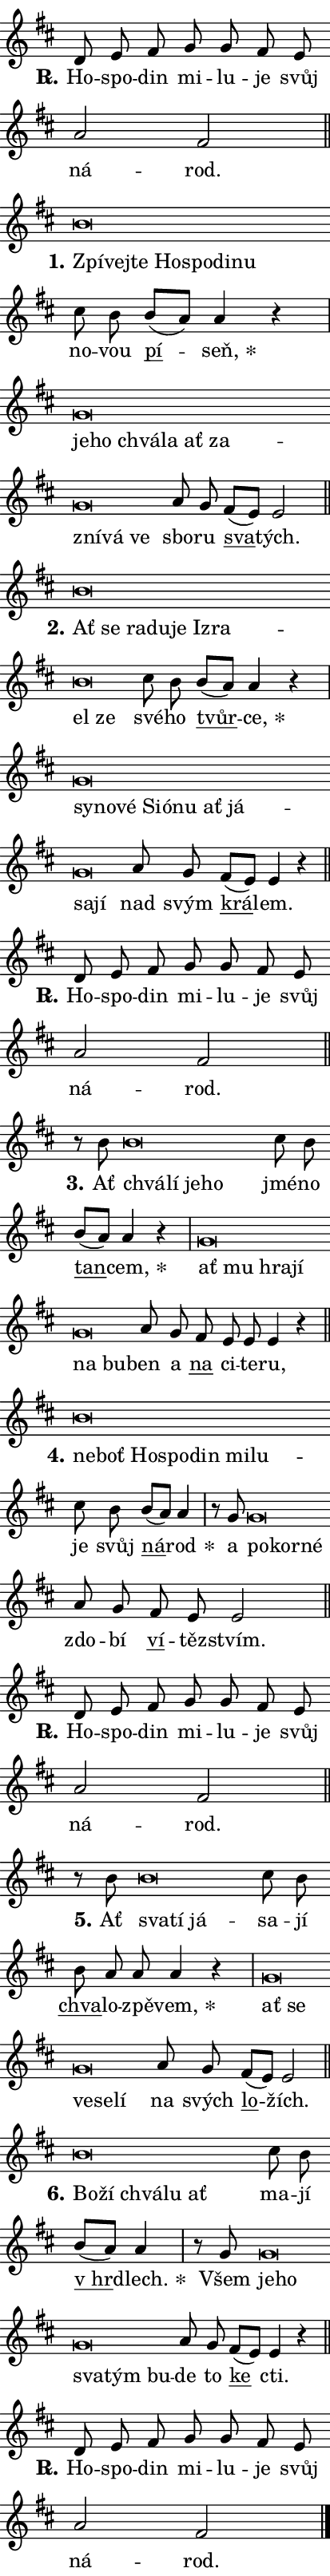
\version "2.22.1"
\header { tagline = "" }
\paper {
  indent = 0\cm
  top-margin = 0\cm
  right-margin = 0\cm
  bottom-margin = 0\cm
  left-margin = 0\cm
  paper-width = 7\cm
  page-breaking = #ly:one-page-breaking
  system-system-spacing.basic-distance = #11
  score-system-spacing.basic-distance = #11.3
  ragged-last = ##f
}


%% Author: Thomas Morley
%% https://lists.gnu.org/archive/html/lilypond-user/2020-05/msg00002.html
#(define (line-position grob)
"Returns position of @var[grob} in current system:
   @code{'start}, if at first time-step
   @code{'end}, if at last time-step
   @code{'middle} otherwise
"
  (let* ((col (ly:item-get-column grob))
         (ln (ly:grob-object col 'left-neighbor))
         (rn (ly:grob-object col 'right-neighbor))
         (col-to-check-left (if (ly:grob? ln) ln col))
         (col-to-check-right (if (ly:grob? rn) rn col))
         (break-dir-left
           (and
             (ly:grob-property col-to-check-left 'non-musical #f)
             (ly:item-break-dir col-to-check-left)))
         (break-dir-right
           (and
             (ly:grob-property col-to-check-right 'non-musical #f)
             (ly:item-break-dir col-to-check-right))))
        (cond ((eqv? 1 break-dir-left) 'start)
              ((eqv? -1 break-dir-right) 'end)
              (else 'middle))))

#(define (tranparent-at-line-position vctor)
  (lambda (grob)
  "Relying on @code{line-position} select the relevant enry from @var{vctor}.
Used to determine transparency,"
    (case (line-position grob)
      ((end) (not (vector-ref vctor 0)))
      ((middle) (not (vector-ref vctor 1)))
      ((start) (not (vector-ref vctor 2))))))

noteHeadBreakVisibility =
#(define-music-function (break-visibility)(vector?)
"Makes @code{NoteHead}s transparent relying on @var{break-visibility}"
#{
  \override NoteHead.transparent =
    #(tranparent-at-line-position break-visibility)
#})

#(define delete-ledgers-for-transparent-note-heads
  (lambda (grob)
    "Reads whether a @code{NoteHead} is transparent.
If so this @code{NoteHead} is removed from @code{'note-heads} from
@var{grob}, which is supposed to be @code{LedgerLineSpanner}.
As a result ledgers are not printed for this @code{NoteHead}"
    (let* ((nhds-array (ly:grob-object grob 'note-heads))
           (nhds-list
             (if (ly:grob-array? nhds-array)
                 (ly:grob-array->list nhds-array)
                 '()))
           ;; Relies on the transparent-property being done before
           ;; Staff.LedgerLineSpanner.after-line-breaking is executed.
           ;; This is fragile ...
           (to-keep
             (remove
               (lambda (nhd)
                 (ly:grob-property nhd 'transparent #f))
               nhds-list)))
      ;; TODO find a better method to iterate over grob-arrays, similiar
      ;; to filter/remove etc for lists
      ;; For now rebuilt from scratch
      (set! (ly:grob-object grob 'note-heads)  '())
      (for-each
        (lambda (nhd)
          (ly:pointer-group-interface::add-grob grob 'note-heads nhd))
        to-keep))))

hideNotes = {
  \noteHeadBreakVisibility #begin-of-line-visible
}
unHideNotes = {
  \noteHeadBreakVisibility #all-visible
}

% work-around for resetting accidentals
% https://lilypond.org/doc/v2.23/Documentation/notation/displaying-rhythms#unmetered-music
cadenzaMeasure = {
  \cadenzaOff
  \partial 1024 s1024
  \cadenzaOn
}

#(define-markup-command (accent layout props text) (markup?)
  "Underline accented syllable"
  (interpret-markup layout props
    #{\markup \override #'(offset . 4.3) \underline { #text }#}))

responsum = \markup \concat {
  "R" \hspace #-1.05 \path #0.1 #'((moveto 0 0.07) (lineto 0.9 0.8)) \hspace #0.05 "."
}

\layout {
    \context {
        \Staff
        \remove "Time_signature_engraver"
        \override LedgerLineSpanner.after-line-breaking = #delete-ledgers-for-transparent-note-heads
    }
    \context {
        \Voice {
            \override NoteHead.output-attributes = #'((class . "notehead"))
            \override Hairpin.height = #0.55
        }
    }
    \context {
        \Lyrics {
            \override StanzaNumber.output-attributes = #'((class . "stanzanumber"))
            \override LyricSpace.minimum-distance = #0.9
            \override LyricText.font-name = #"TeX Gyre Schola"
            \override LyricText.font-size = 1
            \override StanzaNumber.font-name = #"TeX Gyre Schola Bold"
            \override StanzaNumber.font-size = 1
        }
    }
}

% magnetic-lyrics.ily
%
%   written by
%     Jean Abou Samra <jean@abou-samra.fr>
%     Werner Lemberg <wl@gnu.org>
%
%   adapted by
%     Jiri Hon <jiri.hon@gmail.com>
%
% Version 2022-Apr-15

% https://www.mail-archive.com/lilypond-user@gnu.org/msg149350.html

#(define (Left_hyphen_pointer_engraver context)
   "Collect syllable-hyphen-syllable occurrences in lyrics and store
them in properties.  This engraver only looks to the left.  For
example, if the lyrics input is @code{foo -- bar}, it does the
following.

@itemize @bullet
@item
Set the @code{text} property of the @code{LyricHyphen} grob between
@q{foo} and @q{bar} to @code{foo}.

@item
Set the @code{left-hyphen} property of the @code{LyricText} grob with
text @q{foo} to the @code{LyricHyphen} grob between @q{foo} and
@q{bar}.
@end itemize

Use this auxiliary engraver in combination with the
@code{lyric-@/text::@/apply-@/magnetic-@/offset!} hook."
   (let ((hyphen #f)
         (text #f))
     (make-engraver
      (acknowledgers
       ((lyric-syllable-interface engraver grob source-engraver)
        (set! text grob)))
      (end-acknowledgers
       ((lyric-hyphen-interface engraver grob source-engraver)
        ;(when (not (grob::has-interface grob 'lyric-space-interface))
          (set! hyphen grob)));)
      ((stop-translation-timestep engraver)
       (when (and text hyphen)
         (ly:grob-set-object! text 'left-hyphen hyphen))
       (set! text #f)
       (set! hyphen #f)))))

#(define (lyric-text::apply-magnetic-offset! grob)
   "If the space between two syllables is less than the value in
property @code{LyricText@/.details@/.squash-threshold}, move the right
syllable to the left so that it gets concatenated with the left
syllable.

Use this function as a hook for
@code{LyricText@/.after-@/line-@/breaking} if the
@code{Left_@/hyphen_@/pointer_@/engraver} is active."
   (let ((hyphen (ly:grob-object grob 'left-hyphen #f)))
     (when hyphen
       (let ((left-text (ly:spanner-bound hyphen LEFT)))
         (when (grob::has-interface left-text 'lyric-syllable-interface)
           (let* ((common (ly:grob-common-refpoint grob left-text X))
                  (this-x-ext (ly:grob-extent grob common X))
                  (left-x-ext
                   (begin
                     ;; Trigger magnetism for left-text.
                     (ly:grob-property left-text 'after-line-breaking)
                     (ly:grob-extent left-text common X)))
                  ;; `delta` is the gap width between two syllables.
                  (delta (- (interval-start this-x-ext)
                            (interval-end left-x-ext)))
                  (details (ly:grob-property grob 'details))
                  (threshold (assoc-get 'squash-threshold details 0.2)))
             (when (< delta threshold)
               (let* (;; We have to manipulate the input text so that
                      ;; ligatures crossing syllable boundaries are not
                      ;; disabled.  For languages based on the Latin
                      ;; script this is essentially a beautification.
                      ;; However, for non-Western scripts it can be a
                      ;; necessity.
                      (lt (ly:grob-property left-text 'text))
                      (rt (ly:grob-property grob 'text))
                      (is-space (grob::has-interface hyphen 'lyric-space-interface))
                      (space (if is-space " " ""))
                      (space-markup (grob-interpret-markup grob " "))
                      (space-size (interval-length (ly:stencil-extent space-markup X)))
                      (extra-delta (if is-space space-size 0))
                      ;; Append new syllable.
                      (ltrt-space (if (and (string? lt) (string? rt))
                                (string-append lt space rt)
                                (make-concat-markup (list lt space rt))))
                      ;; Right-align `ltrt` to the right side.
                      (ltrt-space-markup (grob-interpret-markup
                               grob
                               (make-translate-markup
                                (cons (interval-length this-x-ext) 0)
                                (make-right-align-markup ltrt-space)))))
                 (begin
                   ;; Don't print `left-text`.
                   (ly:grob-set-property! left-text 'stencil #f)
                   ;; Set text and stencil (which holds all collected
                   ;; syllables so far) and shift it to the left.
                   (ly:grob-set-property! grob 'text ltrt-space)
                   (ly:grob-set-property! grob 'stencil ltrt-space-markup)
                   (ly:grob-translate-axis! grob (- (- delta extra-delta)) X))))))))))


#(define (lyric-hyphen::displace-bounds-first grob)
   ;; Make very sure this callback isn't triggered too early.
   (let ((left (ly:spanner-bound grob LEFT))
         (right (ly:spanner-bound grob RIGHT)))
     (ly:grob-property left 'after-line-breaking)
     (ly:grob-property right 'after-line-breaking)
     (ly:lyric-hyphen::print grob)))

squashThreshold = #0.4

\layout {
  \context {
    \Lyrics
    \consists #Left_hyphen_pointer_engraver
    \override LyricText.after-line-breaking =
      #lyric-text::apply-magnetic-offset!
    \override LyricHyphen.stencil = #lyric-hyphen::displace-bounds-first
    \override LyricText.details.squash-threshold = \squashThreshold
    \override LyricHyphen.minimum-distance = 0
    \override LyricHyphen.minimum-length = \squashThreshold
  }
}

squash = \override LyricText.details.squash-threshold = 9999
unSquash = \override LyricText.details.squash-threshold = \squashThreshold

left = \override LyricText.self-alignment-X = #LEFT
unLeft = \revert LyricText.self-alignment-X

starOffset = #(lambda (grob) 
                (let ((x_offset (ly:self-alignment-interface::aligned-on-x-parent grob)))
                  (if (= x_offset 0) 0 (+ x_offset 1.2))))

star = #(define-music-function (syllable)(string?)
"Append star separator at the end of a syllable"
#{
  \once \override LyricText.X-offset = #starOffset
  \lyricmode { \markup {
    #syllable
    \override #'((font-name . "TeX Gyre Schola Bold")) \hspace #0.2 \lower #0.65 \larger "*"
  } }
#})

starAccent = #(define-music-function (syllable)(string?)
"Append star separator at the end of a syllable and make accent"
#{
  \once \override LyricText.X-offset = #starOffset
  \lyricmode { \markup {
    \accent #syllable
    \override #'((font-name . "TeX Gyre Schola Bold")) \hspace #0.2 \lower #0.65 \larger "*"
  } }
#})

breath = #(define-music-function (syllable)(string?)
"Append breathing indicator at the end of a syllable"
#{
  \lyricmode { \markup { #syllable "+" } }
#})

optionalBreath = #(define-music-function (syllable)(string?)
"Append optional breathing indicator at the end of a syllable"
#{
  \lyricmode { \markup { #syllable "(+)" } }
#})


\score {
    <<
        \new Voice = "melody" { \cadenzaOn \key d \major \relative { d'8 e fis g g \bar "" fis e \bar "" a2 fis \cadenzaMeasure \bar "||" \break } }
        \new Lyrics \lyricsto "melody" { \lyricmode { \set stanza = \responsum
Ho -- spo -- din mi -- lu -- je svůj ná -- rod. } }
    >>
    \layout {}
}

\score {
    <<
        \new Voice = "melody" { \cadenzaOn \key d \major \relative { b'\breve*1/16 \hideNotes \breve*1/16 \bar "" \breve*1/16 \bar "" \breve*1/16 \bar "" \breve*1/16 \bar "" \breve*1/16 \breve*1/16 \bar "" \unHideNotes cis8 b \bar "" b[( a)] a4 r \cadenzaMeasure \bar "|" g\breve*1/16 \hideNotes \breve*1/16 \bar "" \breve*1/16 \bar "" \breve*1/16 \bar "" \breve*1/16 \bar "" \breve*1/16 \bar "" \breve*1/16 \bar "" \breve*1/16 \breve*1/16 \bar "" \unHideNotes a8 g \bar "" fis[( e)] e2 \cadenzaMeasure \bar "||" \break } }
        \new Lyrics \lyricsto "melody" { \lyricmode { \set stanza = "1."
\left Zpí -- \squash vej -- te Ho -- spo -- di -- nu \unLeft \unSquash no -- vou \markup \accent pí -- \star seň, \left je -- \squash ho chvá -- la ať za -- zní -- vá ve \unLeft \unSquash sbo -- ru \markup \accent sva -- tých. } }
    >>
    \layout {}
}

\score {
    <<
        \new Voice = "melody" { \cadenzaOn \key d \major \relative { b'\breve*1/16 \hideNotes \breve*1/16 \bar "" \breve*1/16 \bar "" \breve*1/16 \bar "" \breve*1/16 \bar "" \breve*1/16 \bar "" \breve*1/16 \bar "" \breve*1/16 \breve*1/16 \bar "" \unHideNotes cis8 b \bar "" b[( a)] a4 r \cadenzaMeasure \bar "|" g\breve*1/16 \hideNotes \breve*1/16 \bar "" \breve*1/16 \bar "" \breve*1/16 \bar "" \breve*1/16 \bar "" \breve*1/16 \bar "" \breve*1/16 \bar "" \breve*1/16 \bar "" \breve*1/16 \breve*1/16 \bar "" \unHideNotes a8 g \bar "" fis[( e)] e4 r \cadenzaMeasure \bar "||" \break } }
        \new Lyrics \lyricsto "melody" { \lyricmode { \set stanza = "2."
\left Ať \squash se ra -- du -- je Iz -- ra -- el ze \unLeft \unSquash své -- ho \markup \accent tvůr -- \star ce, \left sy -- \squash no -- vé Si -- ó -- nu ať já -- sa -- jí \unLeft \unSquash nad svým \markup \accent krá -- lem. } }
    >>
    \layout {}
}

\score {
    <<
        \new Voice = "melody" { \cadenzaOn \key d \major \relative { d'8 e fis g g \bar "" fis e \bar "" a2 fis \cadenzaMeasure \bar "||" \break } }
        \new Lyrics \lyricsto "melody" { \lyricmode { \set stanza = \responsum
Ho -- spo -- din mi -- lu -- je svůj ná -- rod. } }
    >>
    \layout {}
}

\score {
    <<
        \new Voice = "melody" { \cadenzaOn \key d \major \relative { r8 b' b\breve*1/16 \hideNotes \breve*1/16 \bar "" \breve*1/16 \breve*1/16 \bar "" \unHideNotes cis8 b \bar "" b[( a)] a4 r \cadenzaMeasure \bar "|" g\breve*1/16 \hideNotes \breve*1/16 \bar "" \breve*1/16 \bar "" \breve*1/16 \bar "" \breve*1/16 \breve*1/16 \bar "" \unHideNotes a8 g \bar "" fis e e e4 r \cadenzaMeasure \bar "||" \break } }
        \new Lyrics \lyricsto "melody" { \lyricmode { \set stanza = "3."
Ať \left chvá -- \squash lí je -- ho \unLeft \unSquash jmé -- no \markup \accent tan -- \star cem, \left ať \squash mu hra -- jí na bu -- \unLeft \unSquash ben a \markup \accent na ci -- te -- ru, } }
    >>
    \layout {}
}

\score {
    <<
        \new Voice = "melody" { \cadenzaOn \key d \major \relative { b'\breve*1/16 \hideNotes \breve*1/16 \bar "" \breve*1/16 \bar "" \breve*1/16 \bar "" \breve*1/16 \bar "" \breve*1/16 \breve*1/16 \bar "" \unHideNotes cis8 b \bar "" b[( a)] a4 \cadenzaMeasure \bar "|" r8 g g\breve*1/16 \hideNotes \breve*1/16 \breve*1/16 \bar "" \unHideNotes a8 g \bar "" fis e e2 \cadenzaMeasure \bar "||" \break } }
        \new Lyrics \lyricsto "melody" { \lyricmode { \set stanza = "4."
\left ne -- \squash boť Ho -- spo -- din mi -- lu -- \unLeft \unSquash je svůj \markup \accent ná -- \star rod a \left po -- \squash kor -- né \unLeft \unSquash zdo -- bí \markup \accent ví -- těz -- stvím. } }
    >>
    \layout {}
}

\score {
    <<
        \new Voice = "melody" { \cadenzaOn \key d \major \relative { d'8 e fis g g \bar "" fis e \bar "" a2 fis \cadenzaMeasure \bar "||" \break } }
        \new Lyrics \lyricsto "melody" { \lyricmode { \set stanza = \responsum
Ho -- spo -- din mi -- lu -- je svůj ná -- rod. } }
    >>
    \layout {}
}

\score {
    <<
        \new Voice = "melody" { \cadenzaOn \key d \major \relative { r8 b' b\breve*1/16 \hideNotes \breve*1/16 \breve*1/16 \bar "" \unHideNotes cis8 b \bar "" b a a a4 r \cadenzaMeasure \bar "|" g\breve*1/16 \hideNotes \breve*1/16 \bar "" \breve*1/16 \bar "" \breve*1/16 \breve*1/16 \bar "" \unHideNotes a8 g \bar "" fis[( e)] e2 \cadenzaMeasure \bar "||" \break } }
        \new Lyrics \lyricsto "melody" { \lyricmode { \set stanza = "5."
Ať \left sva -- \squash tí já -- \unLeft \unSquash sa -- jí \markup \accent chva -- lo -- zpě -- \star vem, \left ať \squash se ve -- se -- lí \unLeft \unSquash na svých \markup \accent lo -- žích. } }
    >>
    \layout {}
}

\score {
    <<
        \new Voice = "melody" { \cadenzaOn \key d \major \relative { b'\breve*1/16 \hideNotes \breve*1/16 \bar "" \breve*1/16 \bar "" \breve*1/16 \breve*1/16 \bar "" \unHideNotes cis8 b \bar "" b[( a)] a4 \cadenzaMeasure \bar "|" r8 g g\breve*1/16 \hideNotes \breve*1/16 \bar "" \breve*1/16 \bar "" \breve*1/16 \breve*1/16 \bar "" \unHideNotes a8 g \bar "" fis[( e)] e4 r \cadenzaMeasure \bar "||" \break } }
        \new Lyrics \lyricsto "melody" { \lyricmode { \set stanza = "6."
\left Bo -- \squash ží chvá -- lu ať \unLeft \unSquash ma -- jí \markup \accent "v hr" -- \star dlech. Všem \left je -- \squash ho sva -- tým bu -- \unLeft \unSquash de to \markup \accent ke cti. } }
    >>
    \layout {}
}

\score {
    <<
        \new Voice = "melody" { \cadenzaOn \key d \major \relative { d'8 e fis g g \bar "" fis e \bar "" a2 fis \cadenzaMeasure \bar "||" \break } \bar "|." }
        \new Lyrics \lyricsto "melody" { \lyricmode { \set stanza = \responsum
Ho -- spo -- din mi -- lu -- je svůj ná -- rod. } }
    >>
    \layout {}
}
